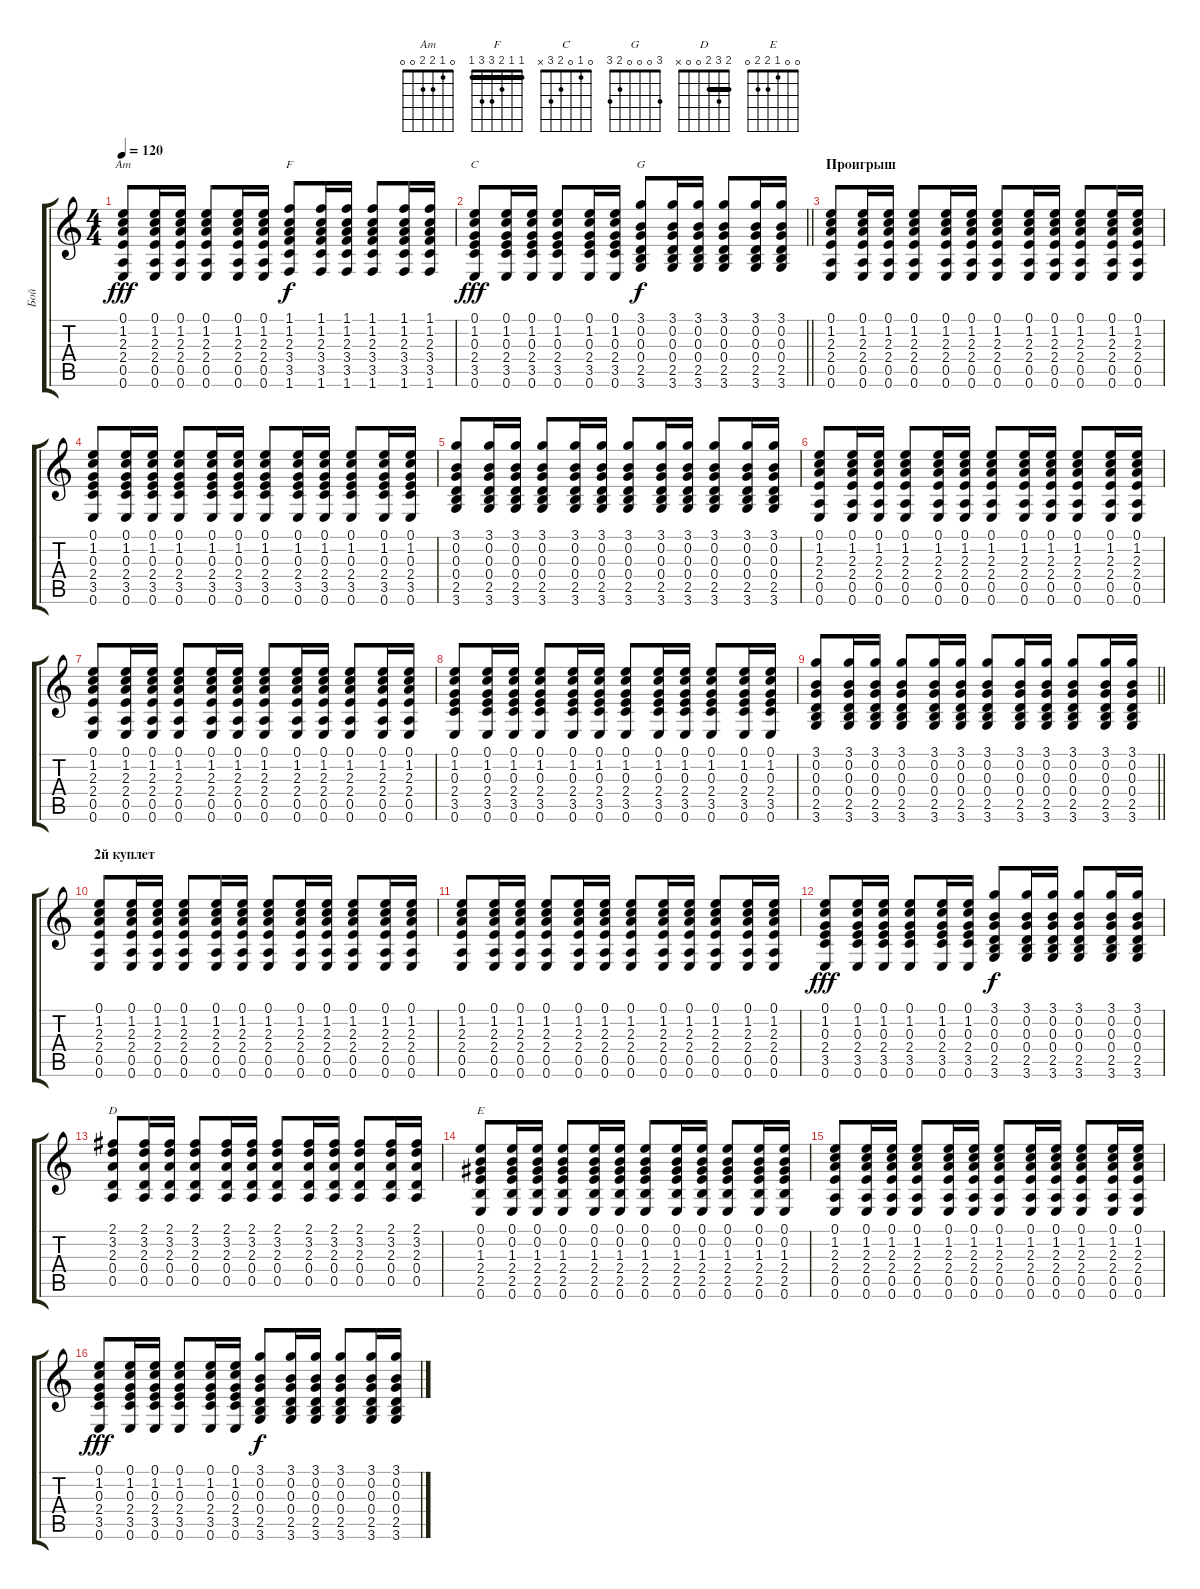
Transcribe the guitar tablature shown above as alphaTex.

\track ("Бой" "Бой") {instrument acousticguitarsteel}
\staff {score tabs}
\tuning (E4 B3 G3 D3 A2 E2) {hide}
\chord ("Am" 0 1 2 2 0 0)
\chord ("F" 1 1 2 3 3 1) {barre 1}
\chord ("C" 0 1 0 2 3 x)
\chord ("G" 3 0 0 0 2 3)
\chord ("D" 2 3 2 0 0 x) {barre 2}
\chord ("E" 0 0 1 2 2 0)
\ts (4 4)
\tempo 120
\clef g2
\ks c
(0.1 1.2 2.3 2.4 0.5 0.6).8{ch "Am" dy fff} (0.1 1.2 2.3 2.4 0.5 0.6).16 (0.1 1.2 2.3 2.4 0.5 0.6).16 (0.1 1.2 2.3 2.4 0.5 0.6).8 (0.1 1.2 2.3 2.4 0.5 0.6).16 (0.1 1.2 2.3 2.4 0.5 0.6).16 (1.1 1.2 2.3 3.4 3.5 1.6).8{ch "F" dy f} (1.1 1.2 2.3 3.4 3.5 1.6).16 (1.1 1.2 2.3 3.4 3.5 1.6).16 (1.1 1.2 2.3 3.4 3.5 1.6).8 (1.1 1.2 2.3 3.4 3.5 1.6).16 (1.1 1.2 2.3 3.4 3.5 1.6).16 |
\barLineRight lightlight
(0.1 1.2 0.3 2.4 3.5 0.6).8{ch "C" dy fff} (0.1 1.2 0.3 2.4 3.5 0.6).16 (0.1 1.2 0.3 2.4 3.5 0.6).16 (0.1 1.2 0.3 2.4 3.5 0.6).8 (0.1 1.2 0.3 2.4 3.5 0.6).16 (0.1 1.2 0.3 2.4 3.5 0.6).16 (3.1 0.2 0.3 0.4 2.5 3.6).8{ch "G" dy f} (3.1 0.2 0.3 0.4 2.5 3.6).16 (3.1 0.2 0.3 0.4 2.5 3.6).16 (3.1 0.2 0.3 0.4 2.5 3.6).8 (3.1 0.2 0.3 0.4 2.5 3.6).16 (3.1 0.2 0.3 0.4 2.5 3.6).16 |
\section ("" "Проигрыш")
(0.1 1.2 2.3 2.4 0.5 0.6).8 (0.1 1.2 2.3 2.4 0.5 0.6).16 (0.1 1.2 2.3 2.4 0.5 0.6).16 (0.1 1.2 2.3 2.4 0.5 0.6).8 (0.1 1.2 2.3 2.4 0.5 0.6).16 (0.1 1.2 2.3 2.4 0.5 0.6).16 (0.1 1.2 2.3 2.4 0.5 0.6).8 (0.1 1.2 2.3 2.4 0.5 0.6).16 (0.1 1.2 2.3 2.4 0.5 0.6).16 (0.1 1.2 2.3 2.4 0.5 0.6).8 (0.1 1.2 2.3 2.4 0.5 0.6).16 (0.1 1.2 2.3 2.4 0.5 0.6).16 |
(0.1 1.2 0.3 2.4 3.5 0.6).8 (0.1 1.2 0.3 2.4 3.5 0.6).16 (0.1 1.2 0.3 2.4 3.5 0.6).16 (0.1 1.2 0.3 2.4 3.5 0.6).8 (0.1 1.2 0.3 2.4 3.5 0.6).16 (0.1 1.2 0.3 2.4 3.5 0.6).16 (0.1 1.2 0.3 2.4 3.5 0.6).8 (0.1 1.2 0.3 2.4 3.5 0.6).16 (0.1 1.2 0.3 2.4 3.5 0.6).16 (0.1 1.2 0.3 2.4 3.5 0.6).8 (0.1 1.2 0.3 2.4 3.5 0.6).16 (0.1 1.2 0.3 2.4 3.5 0.6).16 |
(3.1 0.2 0.3 0.4 2.5 3.6).8 (3.1 0.2 0.3 0.4 2.5 3.6).16 (3.1 0.2 0.3 0.4 2.5 3.6).16 (3.1 0.2 0.3 0.4 2.5 3.6).8 (3.1 0.2 0.3 0.4 2.5 3.6).16 (3.1 0.2 0.3 0.4 2.5 3.6).16 (3.1 0.2 0.3 0.4 2.5 3.6).8 (3.1 0.2 0.3 0.4 2.5 3.6).16 (3.1 0.2 0.3 0.4 2.5 3.6).16 (3.1 0.2 0.3 0.4 2.5 3.6).8 (3.1 0.2 0.3 0.4 2.5 3.6).16 (3.1 0.2 0.3 0.4 2.5 3.6).16 |
(0.1 1.2 2.3 2.4 0.5 0.6).8 (0.1 1.2 2.3 2.4 0.5 0.6).16 (0.1 1.2 2.3 2.4 0.5 0.6).16 (0.1 1.2 2.3 2.4 0.5 0.6).8 (0.1 1.2 2.3 2.4 0.5 0.6).16 (0.1 1.2 2.3 2.4 0.5 0.6).16 (0.1 1.2 2.3 2.4 0.5 0.6).8 (0.1 1.2 2.3 2.4 0.5 0.6).16 (0.1 1.2 2.3 2.4 0.5 0.6).16 (0.1 1.2 2.3 2.4 0.5 0.6).8 (0.1 1.2 2.3 2.4 0.5 0.6).16 (0.1 1.2 2.3 2.4 0.5 0.6).16 |
(0.1 1.2 2.3 2.4 0.5 0.6).8 (0.1 1.2 2.3 2.4 0.5 0.6).16 (0.1 1.2 2.3 2.4 0.5 0.6).16 (0.1 1.2 2.3 2.4 0.5 0.6).8 (0.1 1.2 2.3 2.4 0.5 0.6).16 (0.1 1.2 2.3 2.4 0.5 0.6).16 (0.1 1.2 2.3 2.4 0.5 0.6).8 (0.1 1.2 2.3 2.4 0.5 0.6).16 (0.1 1.2 2.3 2.4 0.5 0.6).16 (0.1 1.2 2.3 2.4 0.5 0.6).8 (0.1 1.2 2.3 2.4 0.5 0.6).16 (0.1 1.2 2.3 2.4 0.5 0.6).16 |
(0.1 1.2 0.3 2.4 3.5 0.6).8 (0.1 1.2 0.3 2.4 3.5 0.6).16 (0.1 1.2 0.3 2.4 3.5 0.6).16 (0.1 1.2 0.3 2.4 3.5 0.6).8 (0.1 1.2 0.3 2.4 3.5 0.6).16 (0.1 1.2 0.3 2.4 3.5 0.6).16 (0.1 1.2 0.3 2.4 3.5 0.6).8 (0.1 1.2 0.3 2.4 3.5 0.6).16 (0.1 1.2 0.3 2.4 3.5 0.6).16 (0.1 1.2 0.3 2.4 3.5 0.6).8 (0.1 1.2 0.3 2.4 3.5 0.6).16 (0.1 1.2 0.3 2.4 3.5 0.6).16 |
\barLineRight lightlight
(3.1 0.2 0.3 0.4 2.5 3.6).8 (3.1 0.2 0.3 0.4 2.5 3.6).16 (3.1 0.2 0.3 0.4 2.5 3.6).16 (3.1 0.2 0.3 0.4 2.5 3.6).8 (3.1 0.2 0.3 0.4 2.5 3.6).16 (3.1 0.2 0.3 0.4 2.5 3.6).16 (3.1 0.2 0.3 0.4 2.5 3.6).8 (3.1 0.2 0.3 0.4 2.5 3.6).16 (3.1 0.2 0.3 0.4 2.5 3.6).16 (3.1 0.2 0.3 0.4 2.5 3.6).8 (3.1 0.2 0.3 0.4 2.5 3.6).16 (3.1 0.2 0.3 0.4 2.5 3.6).16 |
\section ("" "2й куплет")
(0.1 1.2 2.3 2.4 0.5 0.6).8 (0.1 1.2 2.3 2.4 0.5 0.6).16 (0.1 1.2 2.3 2.4 0.5 0.6).16 (0.1 1.2 2.3 2.4 0.5 0.6).8 (0.1 1.2 2.3 2.4 0.5 0.6).16 (0.1 1.2 2.3 2.4 0.5 0.6).16 (0.1 1.2 2.3 2.4 0.5 0.6).8 (0.1 1.2 2.3 2.4 0.5 0.6).16 (0.1 1.2 2.3 2.4 0.5 0.6).16 (0.1 1.2 2.3 2.4 0.5 0.6).8 (0.1 1.2 2.3 2.4 0.5 0.6).16 (0.1 1.2 2.3 2.4 0.5 0.6).16 |
(0.1 1.2 2.3 2.4 0.5 0.6).8 (0.1 1.2 2.3 2.4 0.5 0.6).16 (0.1 1.2 2.3 2.4 0.5 0.6).16 (0.1 1.2 2.3 2.4 0.5 0.6).8 (0.1 1.2 2.3 2.4 0.5 0.6).16 (0.1 1.2 2.3 2.4 0.5 0.6).16 (0.1 1.2 2.3 2.4 0.5 0.6).8 (0.1 1.2 2.3 2.4 0.5 0.6).16 (0.1 1.2 2.3 2.4 0.5 0.6).16 (0.1 1.2 2.3 2.4 0.5 0.6).8 (0.1 1.2 2.3 2.4 0.5 0.6).16 (0.1 1.2 2.3 2.4 0.5 0.6).16 |
(0.1 1.2 0.3 2.4 3.5 0.6).8{dy fff} (0.1 1.2 0.3 2.4 3.5 0.6).16 (0.1 1.2 0.3 2.4 3.5 0.6).16 (0.1 1.2 0.3 2.4 3.5 0.6).8 (0.1 1.2 0.3 2.4 3.5 0.6).16 (0.1 1.2 0.3 2.4 3.5 0.6).16 (3.1 0.2 0.3 0.4 2.5 3.6).8{dy f} (3.1 0.2 0.3 0.4 2.5 3.6).16 (3.1 0.2 0.3 0.4 2.5 3.6).16 (3.1 0.2 0.3 0.4 2.5 3.6).8 (3.1 0.2 0.3 0.4 2.5 3.6).16 (3.1 0.2 0.3 0.4 2.5 3.6).16 |
(2.1 3.2 2.3 0.4 0.5).8{ch "D"} (2.1 3.2 2.3 0.4 0.5).16 (2.1 3.2 2.3 0.4 0.5).16 (2.1 3.2 2.3 0.4 0.5).8 (2.1 3.2 2.3 0.4 0.5).16 (2.1 3.2 2.3 0.4 0.5).16 (2.1 3.2 2.3 0.4 0.5).8 (2.1 3.2 2.3 0.4 0.5).16 (2.1 3.2 2.3 0.4 0.5).16 (2.1 3.2 2.3 0.4 0.5).8 (2.1 3.2 2.3 0.4 0.5).16 (2.1 3.2 2.3 0.4 0.5).16 |
(0.1 0.2 1.3 2.4 2.5 0.6).8{ch "E"} (0.1 0.2 1.3 2.4 2.5 0.6).16 (0.1 0.2 1.3 2.4 2.5 0.6).16 (0.1 0.2 1.3 2.4 2.5 0.6).8 (0.1 0.2 1.3 2.4 2.5 0.6).16 (0.1 0.2 1.3 2.4 2.5 0.6).16 (0.1 0.2 1.3 2.4 2.5 0.6).8 (0.1 0.2 1.3 2.4 2.5 0.6).16 (0.1 0.2 1.3 2.4 2.5 0.6).16 (0.1 0.2 1.3 2.4 2.5 0.6).8 (0.1 0.2 1.3 2.4 2.5 0.6).16 (0.1 0.2 1.3 2.4 2.5 0.6).16 |
(0.1 1.2 2.3 2.4 0.5 0.6).8 (0.1 1.2 2.3 2.4 0.5 0.6).16 (0.1 1.2 2.3 2.4 0.5 0.6).16 (0.1 1.2 2.3 2.4 0.5 0.6).8 (0.1 1.2 2.3 2.4 0.5 0.6).16 (0.1 1.2 2.3 2.4 0.5 0.6).16 (0.1 1.2 2.3 2.4 0.5 0.6).8 (0.1 1.2 2.3 2.4 0.5 0.6).16 (0.1 1.2 2.3 2.4 0.5 0.6).16 (0.1 1.2 2.3 2.4 0.5 0.6).8 (0.1 1.2 2.3 2.4 0.5 0.6).16 (0.1 1.2 2.3 2.4 0.5 0.6).16 |
(0.1 1.2 0.3 2.4 3.5 0.6).8{dy fff} (0.1 1.2 0.3 2.4 3.5 0.6).16 (0.1 1.2 0.3 2.4 3.5 0.6).16 (0.1 1.2 0.3 2.4 3.5 0.6).8 (0.1 1.2 0.3 2.4 3.5 0.6).16 (0.1 1.2 0.3 2.4 3.5 0.6).16 (3.1 0.2 0.3 0.4 2.5 3.6).8{dy f} (3.1 0.2 0.3 0.4 2.5 3.6).16 (3.1 0.2 0.3 0.4 2.5 3.6).16 (3.1 0.2 0.3 0.4 2.5 3.6).8 (3.1 0.2 0.3 0.4 2.5 3.6).16 (3.1 0.2 0.3 0.4 2.5 3.6).16
